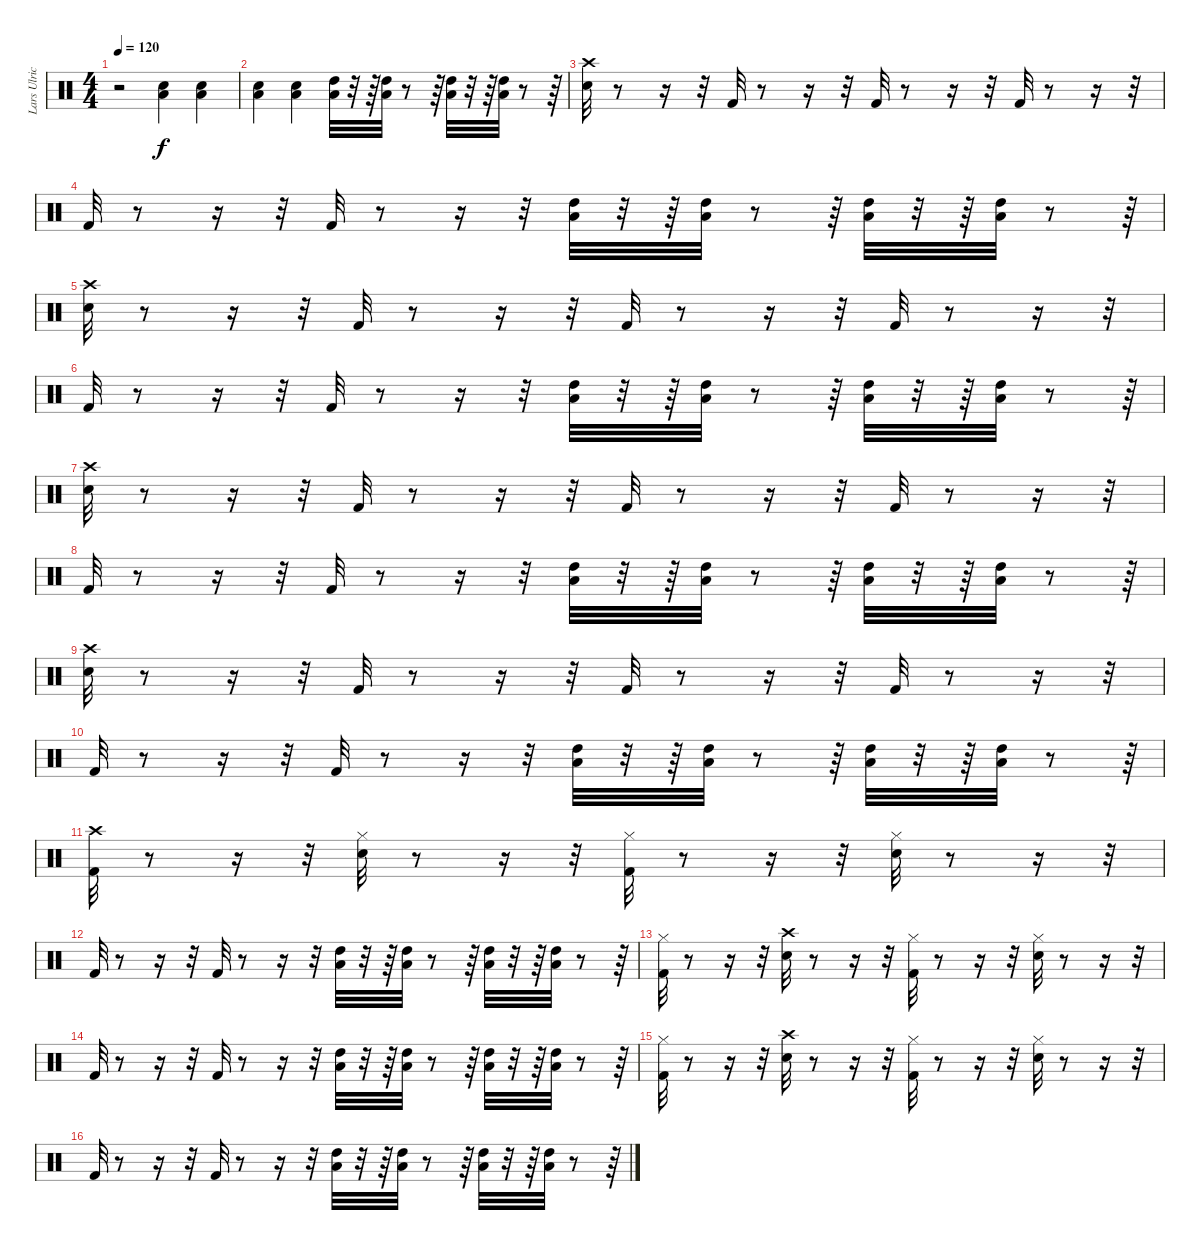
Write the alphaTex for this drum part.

\track ("Lars Ulrich" "Lars Ulric") {instrument percussion}
\staff {score}
\articulation defaults
\ts (4 4)
\tempo 120
\clef neutral
\ks c
r.2{dy f} ("Snare (hit) 2" "Low Tom (hit)").4 ("Snare (hit) 2" "Low Tom (hit)").4 |
("Snare (hit) 2" "Low Tom (hit)").4 ("Snare (hit) 2" "Low Tom (hit)").4 ("Low Tom (hit)" "High Tom (hit)").32 r.32 r.64 ("Low Tom (hit)" "High Tom (hit)").32 r.8 r.64 ("Low Tom (hit)" "High Tom (hit)").32 r.32 r.64 ("High Tom (hit)" "Low Tom (hit)").32 r.8 r.64 |
("Snare (hit) 2" "Crash high (hit)").32 r.8 r.16 r.32 "Kick (hit) 2".32 r.8 r.16 r.32 "Kick (hit) 2".32 r.8 r.16 r.32 "Kick (hit) 2".32 r.8 r.16 r.32 |
"Kick (hit) 2".32 r.8 r.16 r.32 "Kick (hit) 2".32 r.8 r.16 r.32 ("High Tom (hit)" "Low Tom (hit)").32 r.32 r.64 ("High Tom (hit)" "Low Tom (hit)").32 r.8 r.64 ("Low Tom (hit)" "High Tom (hit)").32 r.32 r.64 ("Low Tom (hit)" "High Tom (hit)").32 r.8 r.64 |
("Snare (hit) 2" "Crash high (hit)").32 r.8 r.16 r.32 "Kick (hit) 2".32 r.8 r.16 r.32 "Kick (hit) 2".32 r.8 r.16 r.32 "Kick (hit) 2".32 r.8 r.16 r.32 |
"Kick (hit) 2".32 r.8 r.16 r.32 "Kick (hit) 2".32 r.8 r.16 r.32 ("High Tom (hit)" "Low Tom (hit)").32 r.32 r.64 ("High Tom (hit)" "Low Tom (hit)").32 r.8 r.64 ("Low Tom (hit)" "High Tom (hit)").32 r.32 r.64 ("Low Tom (hit)" "High Tom (hit)").32 r.8 r.64 |
("Snare (hit) 2" "Crash high (hit)").32 r.8 r.16 r.32 "Kick (hit) 2".32 r.8 r.16 r.32 "Kick (hit) 2".32 r.8 r.16 r.32 "Kick (hit) 2".32 r.8 r.16 r.32 |
"Kick (hit) 2".32 r.8 r.16 r.32 "Kick (hit) 2".32 r.8 r.16 r.32 ("High Tom (hit)" "Low Tom (hit)").32 r.32 r.64 ("High Tom (hit)" "Low Tom (hit)").32 r.8 r.64 ("Low Tom (hit)" "High Tom (hit)").32 r.32 r.64 ("Low Tom (hit)" "High Tom (hit)").32 r.8 r.64 |
("Snare (hit) 2" "Crash high (hit)").32 r.8 r.16 r.32 "Kick (hit) 2".32 r.8 r.16 r.32 "Kick (hit) 2".32 r.8 r.16 r.32 "Kick (hit) 2".32 r.8 r.16 r.32 |
"Kick (hit) 2".32 r.8 r.16 r.32 "Kick (hit) 2".32 r.8 r.16 r.32 ("High Tom (hit)" "Low Tom (hit)").32 r.32 r.64 ("High Tom (hit)" "Low Tom (hit)").32 r.8 r.64 ("Low Tom (hit)" "High Tom (hit)").32 r.32 r.64 ("Low Tom (hit)" "High Tom (hit)").32 r.8 r.64 |
("Kick (hit) 2" "Crash high (hit)").32 r.8 r.16 r.32 ("Hi-Hat (closed)" "Snare (hit) 2").32 r.8 r.16 r.32 ("Hi-Hat (closed)" "Kick (hit) 2").32 r.8 r.16 r.32 ("Snare (hit) 2" "Hi-Hat (closed)").32 r.8 r.16 r.32 |
"Kick (hit) 2".32 r.8 r.16 r.32 "Kick (hit) 2".32 r.8 r.16 r.32 ("High Tom (hit)" "Low Tom (hit)").32 r.32 r.64 ("High Tom (hit)" "Low Tom (hit)").32 r.8 r.64 ("Low Tom (hit)" "High Tom (hit)").32 r.32 r.64 ("Low Tom (hit)" "High Tom (hit)").32 r.8 r.64 |
("Hi-Hat (closed)" "Kick (hit) 2").32 r.8 r.16 r.32 ("Snare (hit) 2" "Crash high (hit)").32 r.8 r.16 r.32 ("Kick (hit) 2" "Hi-Hat (closed)").32 r.8 r.16 r.32 ("Snare (hit) 2" "Hi-Hat (closed)").32 r.8 r.16 r.32 |
"Kick (hit) 2".32 r.8 r.16 r.32 "Kick (hit) 2".32 r.8 r.16 r.32 ("High Tom (hit)" "Low Tom (hit)").32 r.32 r.64 ("High Tom (hit)" "Low Tom (hit)").32 r.8 r.64 ("Low Tom (hit)" "High Tom (hit)").32 r.32 r.64 ("Low Tom (hit)" "High Tom (hit)").32 r.8 r.64 |
("Hi-Hat (closed)" "Kick (hit) 2").32 r.8 r.16 r.32 ("Snare (hit) 2" "Crash high (hit)").32 r.8 r.16 r.32 ("Kick (hit) 2" "Hi-Hat (closed)").32 r.8 r.16 r.32 ("Snare (hit) 2" "Hi-Hat (closed)").32 r.8 r.16 r.32 |
"Kick (hit) 2".32 r.8 r.16 r.32 "Kick (hit) 2".32 r.8 r.16 r.32 ("High Tom (hit)" "Low Tom (hit)").32 r.32 r.64 ("High Tom (hit)" "Low Tom (hit)").32 r.8 r.64 ("Low Tom (hit)" "High Tom (hit)").32 r.32 r.64 ("Low Tom (hit)" "High Tom (hit)").32 r.8 r.64
